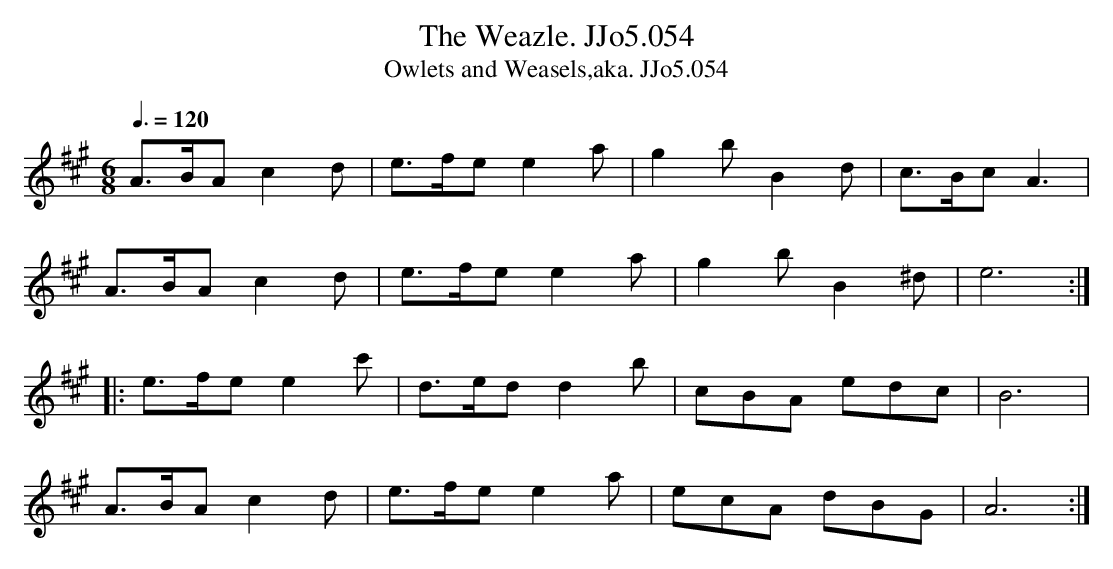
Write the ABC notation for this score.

X:1
T:Weazle. JJo5.054, The
T:Owlets and Weasels,aka. JJo5.054
M:6/8
L:1/8
Q:3/8=120
K:A
A>BA c2d | e>fe e2a | g2b B2d | c>Bc A3 |
A>BA c2d | e>fe e2a | g2b B2^d | e6 :|
|: e>fe e2c' | d>ed d2b | cBA edc | B6 |
A>BA c2d | e>fe e2a | ecA dBG | A6 :|
